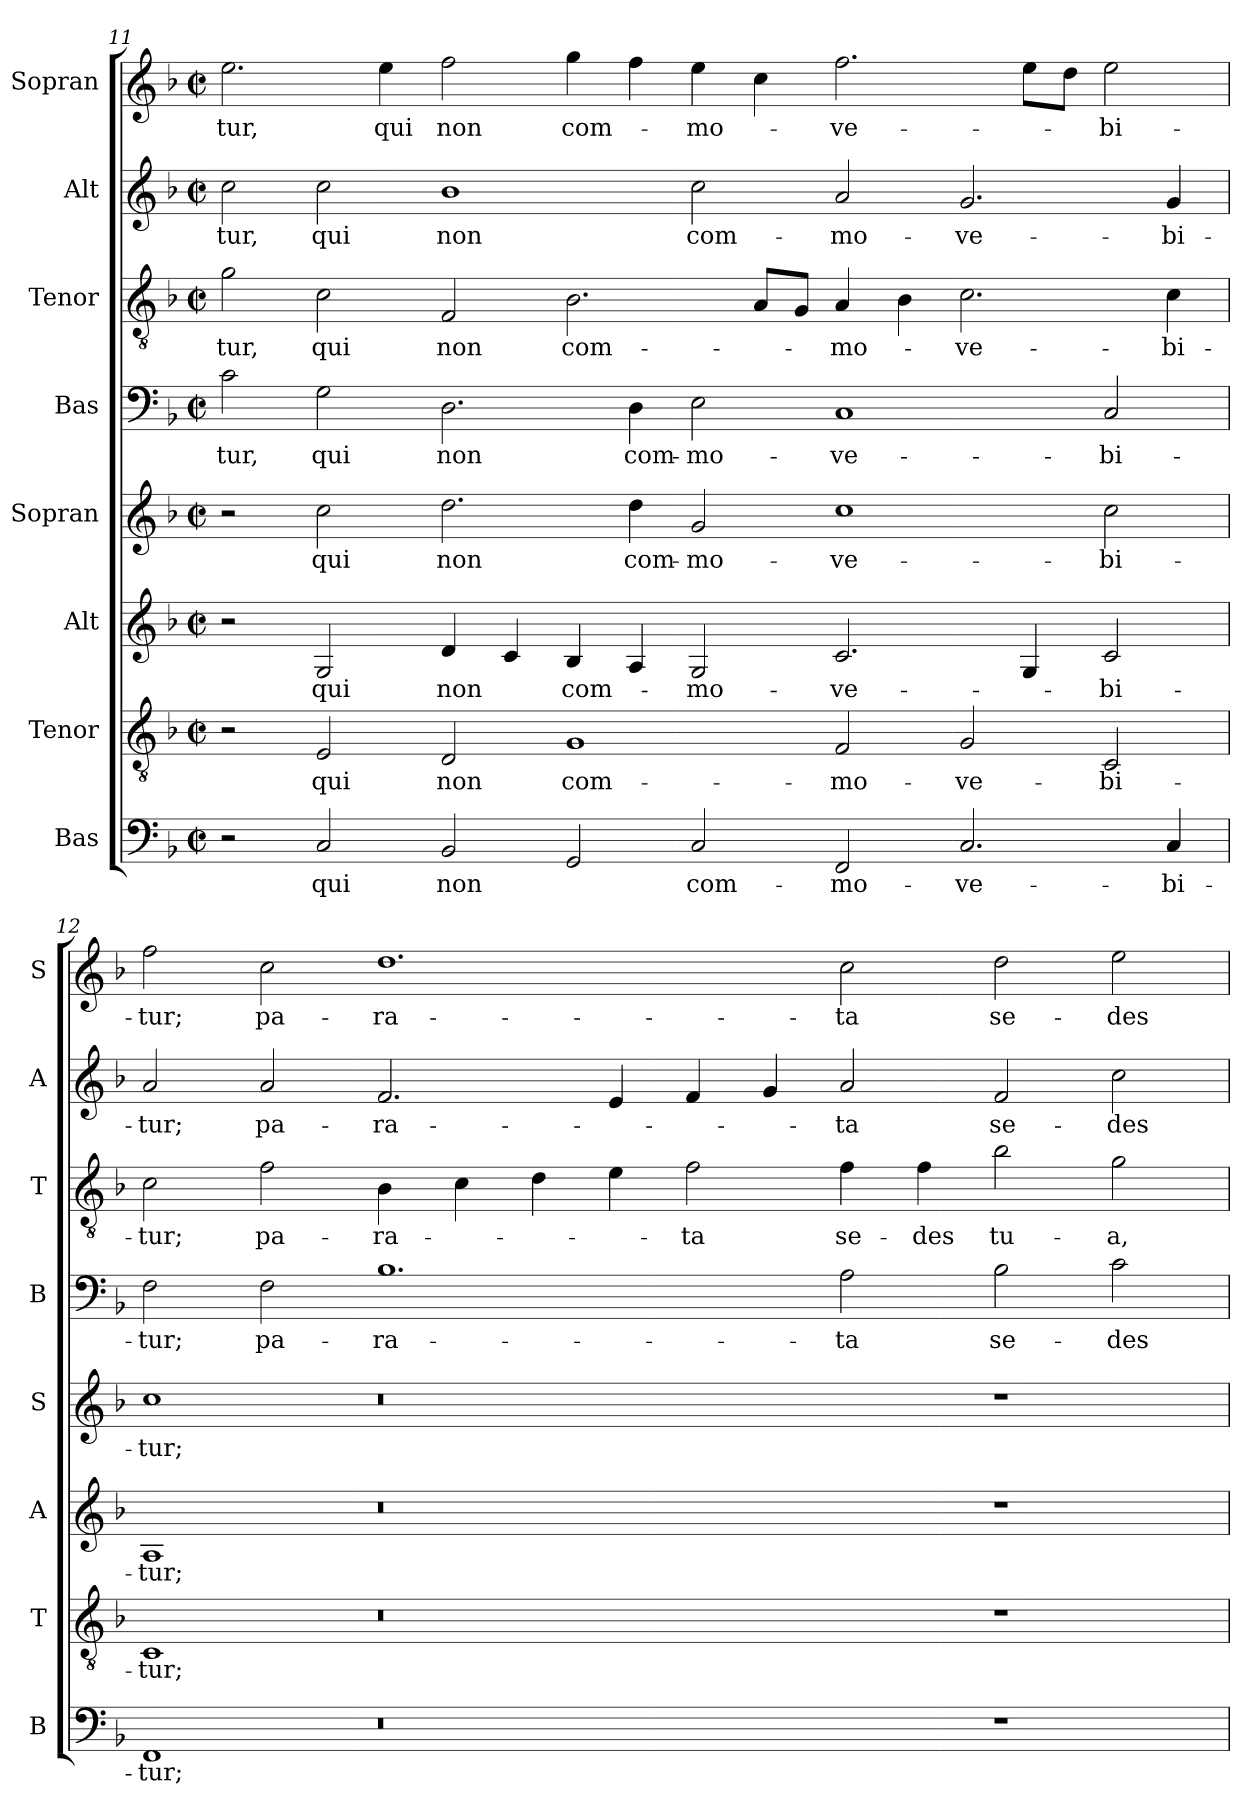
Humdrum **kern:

**kern	**text	**kern	**text	**kern	**text	**kern	**text	**kern	**text	**kern	**text	**kern	**text	**kern	**text
*part8	*part8	*part7	*part7	*part6	*part6	*part5	*part5	*part4	*part4	*part3	*part3	*part2	*part2	*part1	*part1
*staff8	*staff8	*staff7	*staff7	*staff6	*staff6	*staff5	*staff5	*staff4	*staff4	*staff3	*staff3	*staff2	*staff2	*staff1	*staff1
*I"Bas	*	*I"Tenor	*	*I"Alt	*	*I"Sopran	*	*I"Bas	*	*I"Tenor	*	*I"Alt	*	*I"Sopran	*
*I'B	*	*I'T	*	*I'A	*	*I'S	*	*I'B	*	*I'T	*	*I'A	*	*I'S	*
!!LO:PB:g=z
*clefF4	*	*clefGv2	*	*clefG2	*	*clefG2	*	*clefF4	*	*clefGv2	*	*clefG2	*	*clefG2	*
*k[b-]	*	*k[b-]	*	*k[b-]	*	*k[b-]	*	*k[b-]	*	*k[b-]	*	*k[b-]	*	*k[b-]	*
*F:	*	*F:	*	*F:	*	*F:	*	*F:	*	*F:	*	*F:	*	*F:	*
*M2/2	*	*M2/2	*	*M2/2	*	*M2/2	*	*M2/2	*	*M2/2	*	*M2/2	*	*M2/2	*
*met(c|)	*	*met(c|)	*	*met(c|)	*	*met(c|)	*	*met(c|)	*	*met(c|)	*	*met(c|)	*	*met(c|)	*
=11	=11	=11	=11	=11	=11	=11	=11	=11	=11	=11	=11	=11	=11	=11	=11
!	!	!	!	!	!	!	!	!	!LO:LY:b	!	!LO:LY:b	!	!LO:LY:b	!	!LO:LY:b
2r	.	2r	.	2r	.	2r	.	2c\	-tur,	2g\	-tur,	2cc\	-tur,	2.ee\	-tur,
!	!LO:LY:b	!	!LO:LY:b	!	!LO:LY:b	!	!LO:LY:b	!	!LO:LY:b	!	!LO:LY:b	!	!LO:LY:b	!	!
2C/	qui	2E/	qui	2G/	qui	2cc\	qui	2G\	qui	2c\	qui	2cc\	qui	.	.
!	!	!	!	!	!	!	!	!	!	!	!	!	!	!	!LO:LY:b
.	.	.	.	.	.	.	.	.	.	.	.	.	.	4ee\	qui
!	!LO:LY:b	!	!LO:LY:b	!	!LO:LY:b	!	!LO:LY:b	!	!LO:LY:b	!	!LO:LY:b	!	!LO:LY:b	!	!LO:LY:b
2BB-/	non	2D/	non	4d/	non	2.dd\	non	2.D\	non	2F/	non	1b-	non	2ff\	non
.	.	.	.	4c/	.	.	.	.	.	.	.	.	.	.	.
!	!	!	!LO:LY:b	!	!LO:LY:b	!	!	!	!	!	!LO:LY:b	!	!	!	!LO:LY:b
2GG/	.	1G	com-	4B-/	com-	.	.	.	.	2.B-\	com-	.	.	4gg\	com-
!	!	!	!	!	!	!	!LO:LY:b	!	!LO:LY:b	!	!	!	!	!	!
.	.	.	.	4A/	.	4dd\	com-	4D\	com-	.	.	.	.	4ff\	.
!	!LO:LY:b	!	!	!	!LO:LY:b	!	!LO:LY:b	!	!LO:LY:b	!	!	!	!LO:LY:b	!	!LO:LY:b
2C/	com-	.	.	2G/	-mo-	2g/	-mo-	2E\	-mo-	.	.	2cc\	com-	4ee\	-mo-
.	.	.	.	.	.	.	.	.	.	8A/L	.	.	.	4cc\	.
.	.	.	.	.	.	.	.	.	.	8G/J	.	.	.	.	.
!	!LO:LY:b	!	!LO:LY:b	!	!LO:LY:b	!	!LO:LY:b	!	!LO:LY:b	!	!LO:LY:b	!	!LO:LY:b	!	!LO:LY:b
2FF/	-mo-	2F/	-mo-	2.c/	-ve-	1cc	-ve-	1C	-ve-	4A/	-mo-	2a/	-mo-	2.ff\	-ve-
.	.	.	.	.	.	.	.	.	.	4B-\	.	.	.	.	.
!	!LO:LY:b	!	!LO:LY:b	!	!	!	!	!	!	!	!LO:LY:b	!	!LO:LY:b	!	!
2.C/	-ve-	2G/	-ve-	.	.	.	.	.	.	2.c\	-ve-	2.g/	-ve-	.	.
.	.	.	.	4G/	.	.	.	.	.	.	.	.	.	8ee\L	.
.	.	.	.	.	.	.	.	.	.	.	.	.	.	8dd\J	.
!	!	!	!LO:LY:b	!	!LO:LY:b	!	!LO:LY:b	!	!LO:LY:b	!	!	!	!	!	!LO:LY:b
.	.	2C/	-bi-	2c/	-bi-	2cc\	-bi-	2C/	-bi-	.	.	.	.	2ee\	-bi-
!	!LO:LY:b	!	!	!	!	!	!	!	!	!	!LO:LY:b	!	!LO:LY:b	!	!
4C/	-bi-	.	.	.	.	.	.	.	.	4c\	-bi-	4g/	-bi-	.	.
=12	=12	=12	=12	=12	=12	=12	=12	=12	=12	=12	=12	=12	=12	=12	=12
!	!LO:LY:b	!	!LO:LY:b	!	!LO:LY:b	!	!LO:LY:b	!	!LO:LY:b	!	!LO:LY:b	!	!LO:LY:b	!	!LO:LY:b
1FF	-tur;	1C	-tur;	1A	-tur;	1cc	-tur;	2F\	-tur;	2c\	-tur;	2a/	-tur;	2ff\	-tur;
!	!	!	!	!	!	!	!	!	!LO:LY:b	!	!LO:LY:b	!	!LO:LY:b	!	!LO:LY:b
.	.	.	.	.	.	.	.	2F\	pa-	2f\	pa-	2a/	pa-	2cc\	pa-
!	!	!	!	!	!	!	!	!	!LO:LY:b	!	!LO:LY:b	!	!LO:LY:b	!	!LO:LY:b
0r	.	0r	.	0r	.	0r	.	1.B-	-ra-	4B-\	-ra-	2.f/	-ra-	1.dd	-ra-
.	.	.	.	.	.	.	.	.	.	4c\	.	.	.	.	.
.	.	.	.	.	.	.	.	.	.	4d\	.	.	.	.	.
.	.	.	.	.	.	.	.	.	.	4e\	.	4e/	.	.	.
!	!	!	!	!	!	!	!	!	!	!	!LO:LY:b	!	!	!	!
.	.	.	.	.	.	.	.	.	.	2f\	-ta	4f/	.	.	.
.	.	.	.	.	.	.	.	.	.	.	.	4g/	.	.	.
!	!	!	!	!	!	!	!	!	!LO:LY:b	!	!LO:LY:b	!	!LO:LY:b	!	!LO:LY:b
.	.	.	.	.	.	.	.	2A\	-ta	4f\	se-	2a/	-ta	2cc\	-ta
!	!	!	!	!	!	!	!	!	!	!	!LO:LY:b	!	!	!	!
.	.	.	.	.	.	.	.	.	.	4f\	-des	.	.	.	.
!	!	!	!	!	!	!	!	!	!LO:LY:b	!	!LO:LY:b	!	!LO:LY:b	!	!LO:LY:b
1r	.	1r	.	1r	.	1r	.	2B-\	se-	2b-\	tu-	2f/	se-	2dd\	se-
!	!	!	!	!	!	!	!	!	!LO:LY:b	!	!LO:LY:b	!	!LO:LY:b	!	!LO:LY:b
.	.	.	.	.	.	.	.	2c\	-des	2g\	-a,	2cc\	-des	2ee\	-des
=	=	=	=	=	=	=	=	=	=	=	=	=	=	=	=
*-	*-	*-	*-	*-	*-	*-	*-	*-	*-	*-	*-	*-	*-	*-	*-
